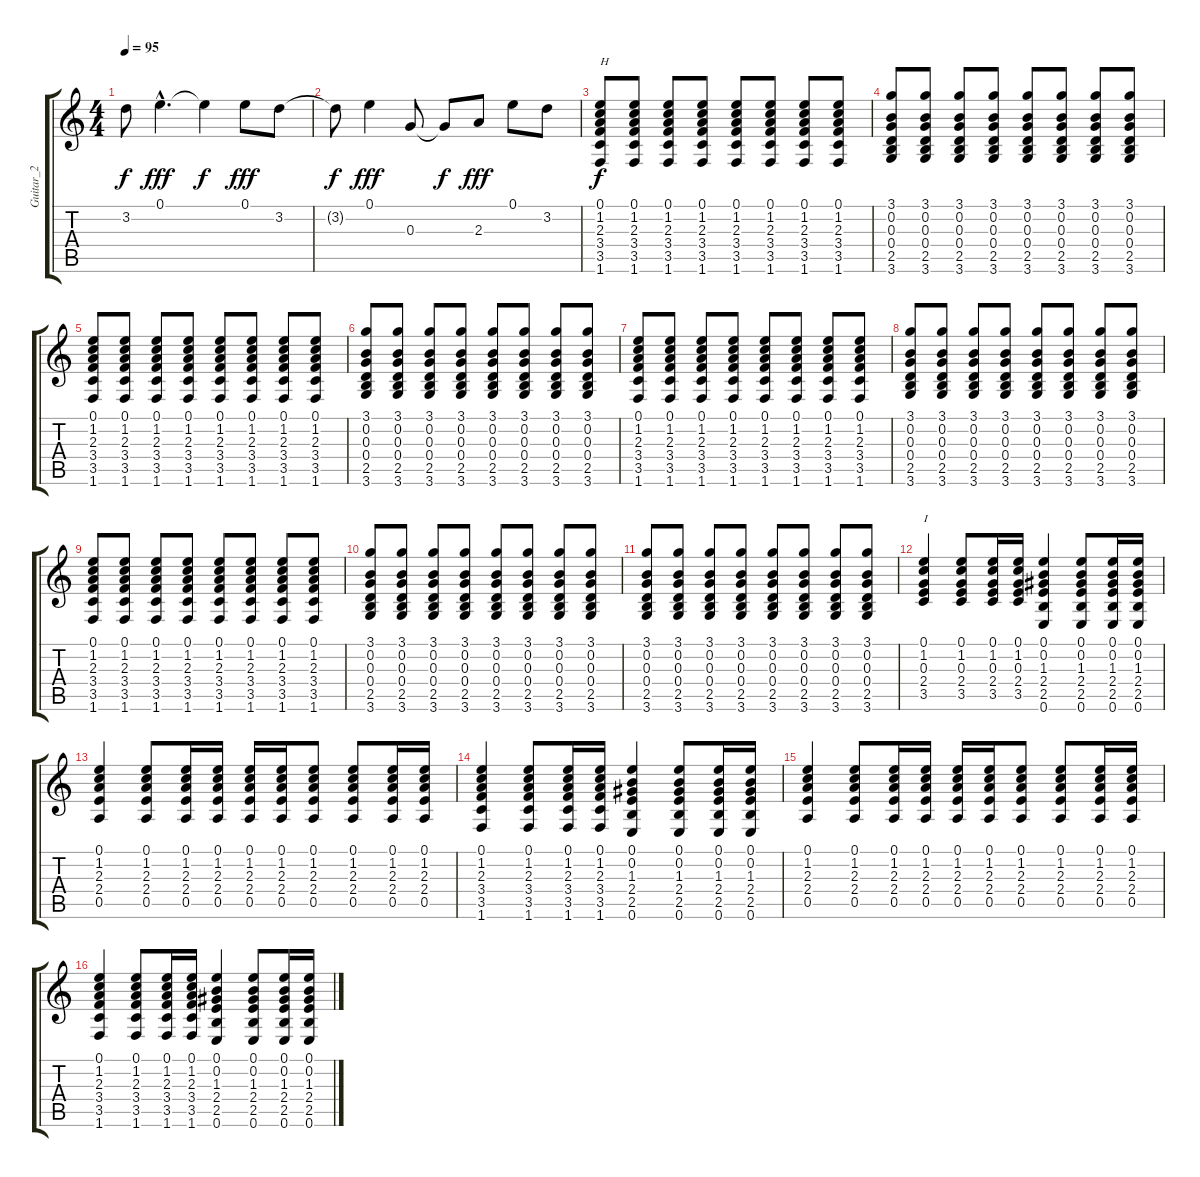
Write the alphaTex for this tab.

\track ("Guitar_2" "Guitar_2") {instrument acousticguitarsteel}
\staff {score tabs}
\tuning (E4 B3 G3 D3 A2 E2) {hide}
\ts (4 4)
\tempo 95
\clef g2
\ks c
3.2{t}.8{dy f} 0.1{hac}.4{d dy fff} 0.1{t}.4{dy f} 0.1.8{dy fff} 3.2.8 |
3.2{t}.8{dy f} 0.1.4{dy fff} 0.3.8 0.3{t}.8{dy f} 2.3.8{dy fff} 0.1.8 3.2.8 |
(0.1 1.2 2.3 3.4 3.5 1.6).8{txt "H" dy f volume 10} (0.1 1.2 2.3 3.4 3.5 1.6).8 (0.1 1.2 2.3 3.4 3.5 1.6).8 (0.1 1.2 2.3 3.4 3.5 1.6).8 (0.1 1.2 2.3 3.4 3.5 1.6).8 (0.1 1.2 2.3 3.4 3.5 1.6).8 (0.1 1.2 2.3 3.4 3.5 1.6).8 (0.1 1.2 2.3 3.4 3.5 1.6).8 |
(3.1 0.2 0.3 0.4 2.5 3.6).8 (3.1 0.2 0.3 0.4 2.5 3.6).8 (3.1 0.2 0.3 0.4 2.5 3.6).8 (3.1 0.2 0.3 0.4 2.5 3.6).8 (3.1 0.2 0.3 0.4 2.5 3.6).8 (3.1 0.2 0.3 0.4 2.5 3.6).8 (3.1 0.2 0.3 0.4 2.5 3.6).8 (3.1 0.2 0.3 0.4 2.5 3.6).8 |
(0.1 1.2 2.3 3.4 3.5 1.6).8 (0.1 1.2 2.3 3.4 3.5 1.6).8 (0.1 1.2 2.3 3.4 3.5 1.6).8 (0.1 1.2 2.3 3.4 3.5 1.6).8 (0.1 1.2 2.3 3.4 3.5 1.6).8 (0.1 1.2 2.3 3.4 3.5 1.6).8 (0.1 1.2 2.3 3.4 3.5 1.6).8 (0.1 1.2 2.3 3.4 3.5 1.6).8 |
(3.1 0.2 0.3 0.4 2.5 3.6).8 (3.1 0.2 0.3 0.4 2.5 3.6).8 (3.1 0.2 0.3 0.4 2.5 3.6).8 (3.1 0.2 0.3 0.4 2.5 3.6).8 (3.1 0.2 0.3 0.4 2.5 3.6).8 (3.1 0.2 0.3 0.4 2.5 3.6).8 (3.1 0.2 0.3 0.4 2.5 3.6).8 (3.1 0.2 0.3 0.4 2.5 3.6).8 |
(0.1 1.2 2.3 3.4 3.5 1.6).8 (0.1 1.2 2.3 3.4 3.5 1.6).8 (0.1 1.2 2.3 3.4 3.5 1.6).8 (0.1 1.2 2.3 3.4 3.5 1.6).8 (0.1 1.2 2.3 3.4 3.5 1.6).8 (0.1 1.2 2.3 3.4 3.5 1.6).8 (0.1 1.2 2.3 3.4 3.5 1.6).8 (0.1 1.2 2.3 3.4 3.5 1.6).8 |
(3.1 0.2 0.3 0.4 2.5 3.6).8 (3.1 0.2 0.3 0.4 2.5 3.6).8 (3.1 0.2 0.3 0.4 2.5 3.6).8 (3.1 0.2 0.3 0.4 2.5 3.6).8 (3.1 0.2 0.3 0.4 2.5 3.6).8 (3.1 0.2 0.3 0.4 2.5 3.6).8 (3.1 0.2 0.3 0.4 2.5 3.6).8 (3.1 0.2 0.3 0.4 2.5 3.6).8 |
(0.1 1.2 2.3 3.4 3.5 1.6).8 (0.1 1.2 2.3 3.4 3.5 1.6).8 (0.1 1.2 2.3 3.4 3.5 1.6).8 (0.1 1.2 2.3 3.4 3.5 1.6).8 (0.1 1.2 2.3 3.4 3.5 1.6).8 (0.1 1.2 2.3 3.4 3.5 1.6).8 (0.1 1.2 2.3 3.4 3.5 1.6).8 (0.1 1.2 2.3 3.4 3.5 1.6).8 |
(3.1 0.2 0.3 0.4 2.5 3.6).8 (3.1 0.2 0.3 0.4 2.5 3.6).8 (3.1 0.2 0.3 0.4 2.5 3.6).8 (3.1 0.2 0.3 0.4 2.5 3.6).8 (3.1 0.2 0.3 0.4 2.5 3.6).8 (3.1 0.2 0.3 0.4 2.5 3.6).8 (3.1 0.2 0.3 0.4 2.5 3.6).8 (3.1 0.2 0.3 0.4 2.5 3.6).8 |
(3.1 0.2 0.3 0.4 2.5 3.6).8 (3.1 0.2 0.3 0.4 2.5 3.6).8 (3.1 0.2 0.3 0.4 2.5 3.6).8 (3.1 0.2 0.3 0.4 2.5 3.6).8 (3.1 0.2 0.3 0.4 2.5 3.6).8 (3.1 0.2 0.3 0.4 2.5 3.6).8 (3.1 0.2 0.3 0.4 2.5 3.6).8 (3.1 0.2 0.3 0.4 2.5 3.6).8 |
(0.1 1.2 0.3 2.4 3.5).4{txt "I"} (0.1 1.2 0.3 2.4 3.5).8 (0.1 1.2 0.3 2.4 3.5).16 (0.1 1.2 0.3 2.4 3.5).16 (0.1 0.2 1.3 2.4 2.5 0.6).4 (0.1 0.2 1.3 2.4 2.5 0.6).8 (0.1 0.2 1.3 2.4 2.5 0.6).16 (0.1 0.2 1.3 2.4 2.5 0.6).16 |
(0.1 1.2 2.3 2.4 0.5).4 (0.1 1.2 2.3 2.4 0.5).8 (0.1 1.2 2.3 2.4 0.5).16 (0.1 1.2 2.3 2.4 0.5).16 (0.1 1.2 2.3 2.4 0.5).16 (0.1 1.2 2.3 2.4 0.5).16 (0.1 1.2 2.3 2.4 0.5).8 (0.1 1.2 2.3 2.4 0.5).8 (0.1 1.2 2.3 2.4 0.5).16 (0.1 1.2 2.3 2.4 0.5).16 |
(0.1 1.2 2.3 3.4 3.5 1.6).4 (0.1 1.2 2.3 3.4 3.5 1.6).8 (0.1 1.2 2.3 3.4 3.5 1.6).16 (0.1 1.2 2.3 3.4 3.5 1.6).16 (0.1 0.2 1.3 2.4 2.5 0.6).4 (0.1 0.2 1.3 2.4 2.5 0.6).8 (0.1 0.2 1.3 2.4 2.5 0.6).16 (0.1 0.2 1.3 2.4 2.5 0.6).16 |
(0.1 1.2 2.3 2.4 0.5).4 (0.1 1.2 2.3 2.4 0.5).8 (0.1 1.2 2.3 2.4 0.5).16 (0.1 1.2 2.3 2.4 0.5).16 (0.1 1.2 2.3 2.4 0.5).16 (0.1 1.2 2.3 2.4 0.5).16 (0.1 1.2 2.3 2.4 0.5).8 (0.1 1.2 2.3 2.4 0.5).8 (0.1 1.2 2.3 2.4 0.5).16 (0.1 1.2 2.3 2.4 0.5).16 |
(0.1 1.2 2.3 3.4 3.5 1.6).4 (0.1 1.2 2.3 3.4 3.5 1.6).8 (0.1 1.2 2.3 3.4 3.5 1.6).16 (0.1 1.2 2.3 3.4 3.5 1.6).16 (0.1 0.2 1.3 2.4 2.5 0.6).4 (0.1 0.2 1.3 2.4 2.5 0.6).8 (0.1 0.2 1.3 2.4 2.5 0.6).16 (0.1 0.2 1.3 2.4 2.5 0.6).16
